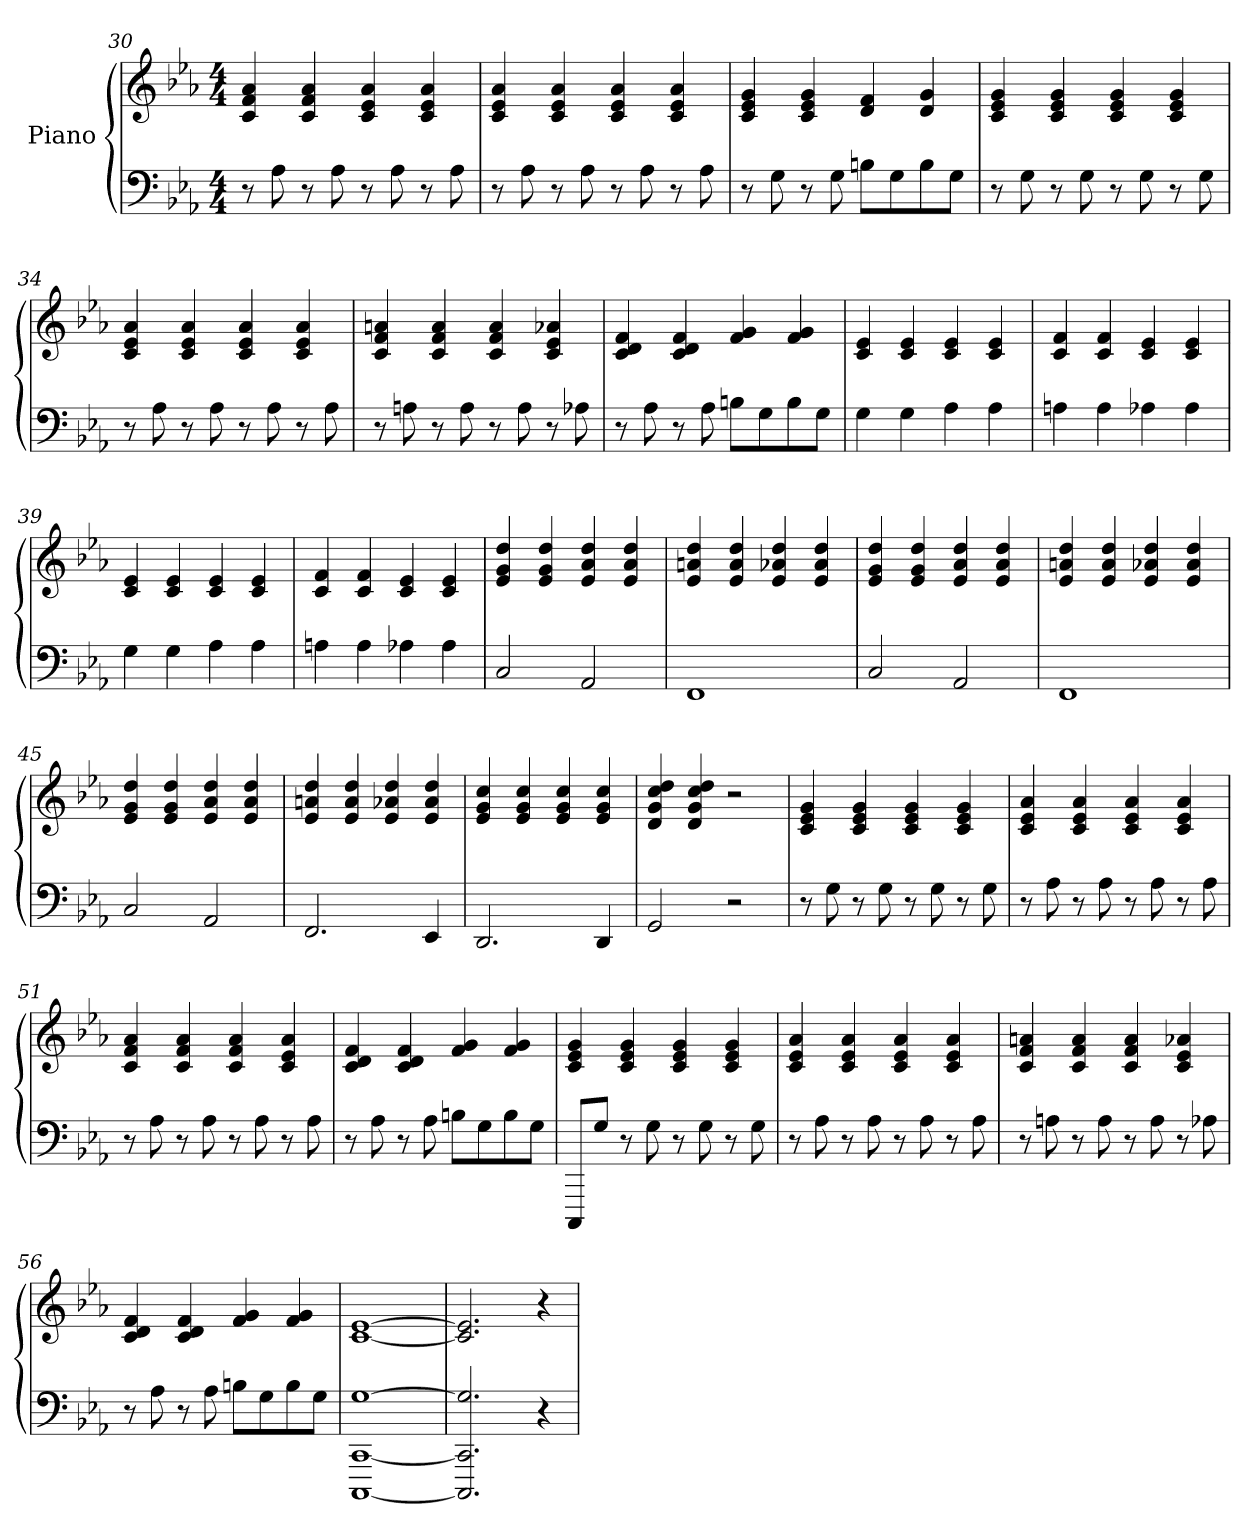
**kern	**kern
*part1	*part1
*staff2	*staff1
*I"Piano	*
*clefF4	*clefG2
*k[b-e-a-]	*k[b-e-a-]
*M4/4	*M4/4
=30	=30
8r	4c/ 4f/ 4a-/
8A-\	.
8r	4c/ 4f/ 4a-/
8A-\	.
8r	4c/ 4e-/ 4a-/
8A-\	.
8r	4c/ 4e-/ 4a-/
8A-\	.
=31	=31
8r	4c/ 4e-/ 4a-/
8A-\	.
8r	4c/ 4e-/ 4a-/
8A-\	.
8r	4c/ 4e-/ 4a-/
8A-\	.
8r	4c/ 4e-/ 4a-/
8A-\	.
=32	=32
8r	4c/ 4e-/ 4g/
8G\	.
8r	4c/ 4e-/ 4g/
8G\	.
8Bn\L	4d/ 4f/
8G\	.
8B\	4d/ 4g/
8G\J	.
!!LO:PB:g=z
=33	=33
8r	4c/ 4e-/ 4g/
8G\	.
8r	4c/ 4e-/ 4g/
8G\	.
8r	4c/ 4e-/ 4g/
8G\	.
8r	4c/ 4e-/ 4g/
8G\	.
=34	=34
8r	4c/ 4e-/ 4a-/
8A-\	.
8r	4c/ 4e-/ 4a-/
8A-\	.
8r	4c/ 4e-/ 4a-/
8A-\	.
8r	4c/ 4e-/ 4a-/
8A-\	.
=35	=35
8r	4c/ 4f/ 4an/
8An\	.
8r	4c/ 4f/ 4a/
8A\	.
8r	4c/ 4f/ 4a/
8A\	.
8r	4c/ 4e-/ 4a-X/
8A-X\	.
=36	=36
8r	4c/ 4d/ 4f/
8A-\	.
8r	4c/ 4d/ 4f/
8A-\	.
8Bn\L	4f/ 4g/
8G\	.
8B\	4f/ 4g/
8G\J	.
=37	=37
4G\	4c/ 4e-/
4G\	4c/ 4e-/
4A-\	4c/ 4e-/
4A-\	4c/ 4e-/
!!LO:LB:g=z
=38	=38
4An\	4c/ 4f/
4A\	4c/ 4f/
4A-X\	4c/ 4e-/
4A-\	4c/ 4e-/
=39	=39
4G\	4c/ 4e-/
4G\	4c/ 4e-/
4A-\	4c/ 4e-/
4A-\	4c/ 4e-/
=40	=40
4An\	4c/ 4f/
4A\	4c/ 4f/
4A-X\	4c/ 4e-/
4A-\	4c/ 4e-/
=41	=41
2C/	4e-/ 4g/ 4dd/
.	4e-/ 4g/ 4dd/
2AA-/	4e-/ 4a-/ 4dd/
.	4e-/ 4a-/ 4dd/
=42	=42
1FF	4e-/ 4an/ 4dd/
.	4e-/ 4a/ 4dd/
.	4e-/ 4a-X/ 4dd/
.	4e-/ 4a-/ 4dd/
=43	=43
2C/	4e-/ 4g/ 4dd/
.	4e-/ 4g/ 4dd/
2AA-/	4e-/ 4a-/ 4dd/
.	4e-/ 4a-/ 4dd/
=44	=44
1FF	4e-/ 4an/ 4dd/
.	4e-/ 4a/ 4dd/
.	4e-/ 4a-X/ 4dd/
.	4e-/ 4a-/ 4dd/
=45	=45
2C/	4e-/ 4g/ 4dd/
.	4e-/ 4g/ 4dd/
2AA-/	4e-/ 4a-/ 4dd/
.	4e-/ 4a-/ 4dd/
!!LO:LB:g=z
=46	=46
2.FF/	4e-/ 4an/ 4dd/
.	4e-/ 4a/ 4dd/
.	4e-/ 4a-X/ 4dd/
4EE-/	4e-/ 4a-/ 4dd/
=47	=47
2.DD/	4e-/ 4g/ 4cc/
.	4e-/ 4g/ 4cc/
.	4e-/ 4g/ 4cc/
4DD/	4e-/ 4g/ 4cc/
=48	=48
2GG/	4d/ 4g/ 4cc/ 4dd/
.	4d/ 4g/ 4cc/ 4dd/
2r	2r
=49	=49
8r	4c/ 4e-/ 4g/
8G\	.
8r	4c/ 4e-/ 4g/
8G\	.
8r	4c/ 4e-/ 4g/
8G\	.
8r	4c/ 4e-/ 4g/
8G\	.
=50	=50
8r	4c/ 4e-/ 4a-/
8A-\	.
8r	4c/ 4e-/ 4a-/
8A-\	.
8r	4c/ 4e-/ 4a-/
8A-\	.
8r	4c/ 4e-/ 4a-/
8A-\	.
=51	=51
8r	4c/ 4f/ 4a-/
8A-\	.
8r	4c/ 4f/ 4a-/
8A-\	.
8r	4c/ 4f/ 4a-/
8A-\	.
8r	4c/ 4e-/ 4a-/
8A-\	.
!!LO:LB:g=z
=52	=52
8r	4c/ 4d/ 4f/
8A-\	.
8r	4c/ 4d/ 4f/
8A-\	.
8Bn\L	4f/ 4g/
8G\	.
8B\	4f/ 4g/
8G\J	.
=53	=53
8CCC/L	4c/ 4e-/ 4g/
8G/J	.
8r	4c/ 4e-/ 4g/
8G\	.
8r	4c/ 4e-/ 4g/
8G\	.
8r	4c/ 4e-/ 4g/
8G\	.
=54	=54
8r	4c/ 4e-/ 4a-/
8A-\	.
8r	4c/ 4e-/ 4a-/
8A-\	.
8r	4c/ 4e-/ 4a-/
8A-\	.
8r	4c/ 4e-/ 4a-/
8A-\	.
=55	=55
8r	4c/ 4f/ 4an/
8An\	.
8r	4c/ 4f/ 4a/
8A\	.
8r	4c/ 4f/ 4a/
8A\	.
8r	4c/ 4e-/ 4a-X/
8A-X\	.
=56	=56
8r	4c/ 4d/ 4f/
8A-\	.
8r	4c/ 4d/ 4f/
8A-\	.
8Bn\L	4f/ 4g/
8G\	.
8B\	4f/ 4g/
8G\J	.
=57	=57
[1CCC [1CC [1G	[1c [1e-
!!LO:LB:g=z
=58	=58
2.CCC/] 2.CC/] 2.G/]	2.c/] 2.e-/]
4r	4r
=	=
*-	*-
